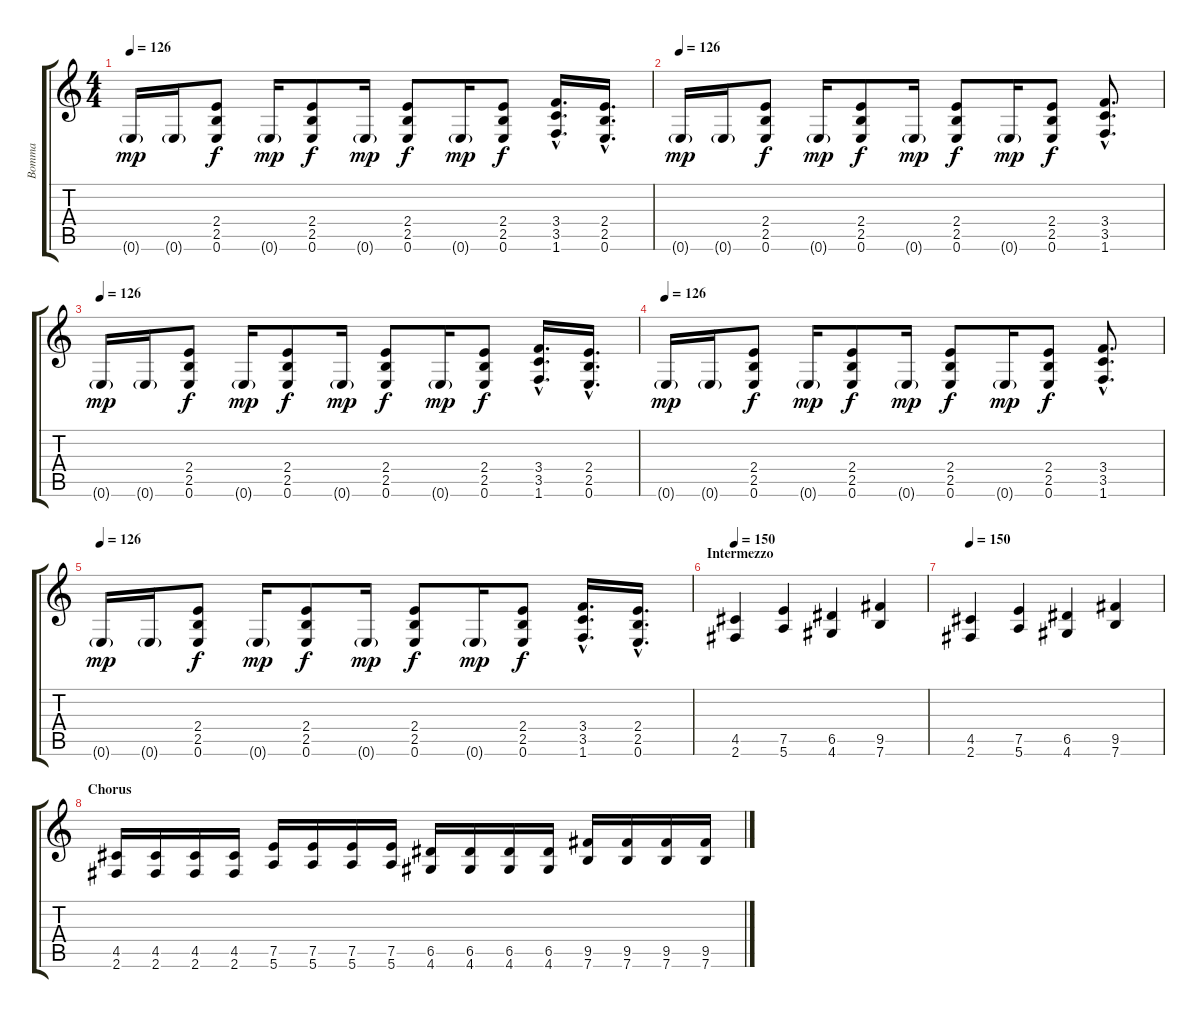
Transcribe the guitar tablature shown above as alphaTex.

\track ("Bomma" "Bomma") {instrument distortionguitar}
\staff {score tabs}
\tuning (E4 B3 G3 D3 A2 E2) {hide}
\ts (4 4)
\tempo 126
\clef g2
\ks c
0.6{g}.16{dy mp} 0.6{g}.16 (2.4 2.5 0.6).8{dy f} 0.6{g}.16{dy mp} (2.4 2.5 0.6).8{dy f} 0.6{g}.16{dy mp} (2.4 2.5 0.6).8{dy f} 0.6{g}.16{dy mp} (2.4 2.5 0.6).8{dy f} (3.4{hac} 3.5{hac} 1.6{hac}).16{d} (2.4{hac} 2.5{hac} 0.6{hac}).16{d} |
\tempo 126
0.6{g}.16{dy mp} 0.6{g}.16 (2.4 2.5 0.6).8{dy f} 0.6{g}.16{dy mp} (2.4 2.5 0.6).8{dy f} 0.6{g}.16{dy mp} (2.4 2.5 0.6).8{dy f} 0.6{g}.16{dy mp} (2.4 2.5 0.6).8{dy f} (3.4{hac} 3.5{hac} 1.6{hac}).8{d} |
\tempo 126
0.6{g}.16{dy mp} 0.6{g}.16 (2.4 2.5 0.6).8{dy f} 0.6{g}.16{dy mp} (2.4 2.5 0.6).8{dy f} 0.6{g}.16{dy mp} (2.4 2.5 0.6).8{dy f} 0.6{g}.16{dy mp} (2.4 2.5 0.6).8{dy f} (3.4{hac} 3.5{hac} 1.6{hac}).16{d} (2.4{hac} 2.5{hac} 0.6{hac}).16{d} |
\tempo 126
0.6{g}.16{dy mp} 0.6{g}.16 (2.4 2.5 0.6).8{dy f} 0.6{g}.16{dy mp} (2.4 2.5 0.6).8{dy f} 0.6{g}.16{dy mp} (2.4 2.5 0.6).8{dy f} 0.6{g}.16{dy mp} (2.4 2.5 0.6).8{dy f} (3.4{hac} 3.5{hac} 1.6{hac}).8{d} |
\tempo 126
0.6{g}.16{dy mp} 0.6{g}.16 (2.4 2.5 0.6).8{dy f} 0.6{g}.16{dy mp} (2.4 2.5 0.6).8{dy f} 0.6{g}.16{dy mp} (2.4 2.5 0.6).8{dy f} 0.6{g}.16{dy mp} (2.4 2.5 0.6).8{dy f} (3.4{hac} 3.5{hac} 1.6{hac}).16{d} (2.4{hac} 2.5{hac} 0.6{hac}).16{d} |
\section ("" "Intermezzo")
\tempo 150
(4.5 2.6).4 (7.5 5.6).4 (6.5 4.6).4 (9.5 7.6).4 |
\tempo 150
(4.5 2.6).4 (7.5 5.6).4 (6.5 4.6).4 (9.5 7.6).4 |
\section ("" "Chorus")
(4.5 2.6).16 (4.5 2.6).16 (4.5 2.6).16 (4.5 2.6).16 (7.5 5.6).16 (7.5 5.6).16 (7.5 5.6).16 (7.5 5.6).16 (6.5 4.6).16 (6.5 4.6).16 (6.5 4.6).16 (6.5 4.6).16 (9.5 7.6).16 (9.5 7.6).16 (9.5 7.6).16 (9.5 7.6).16
